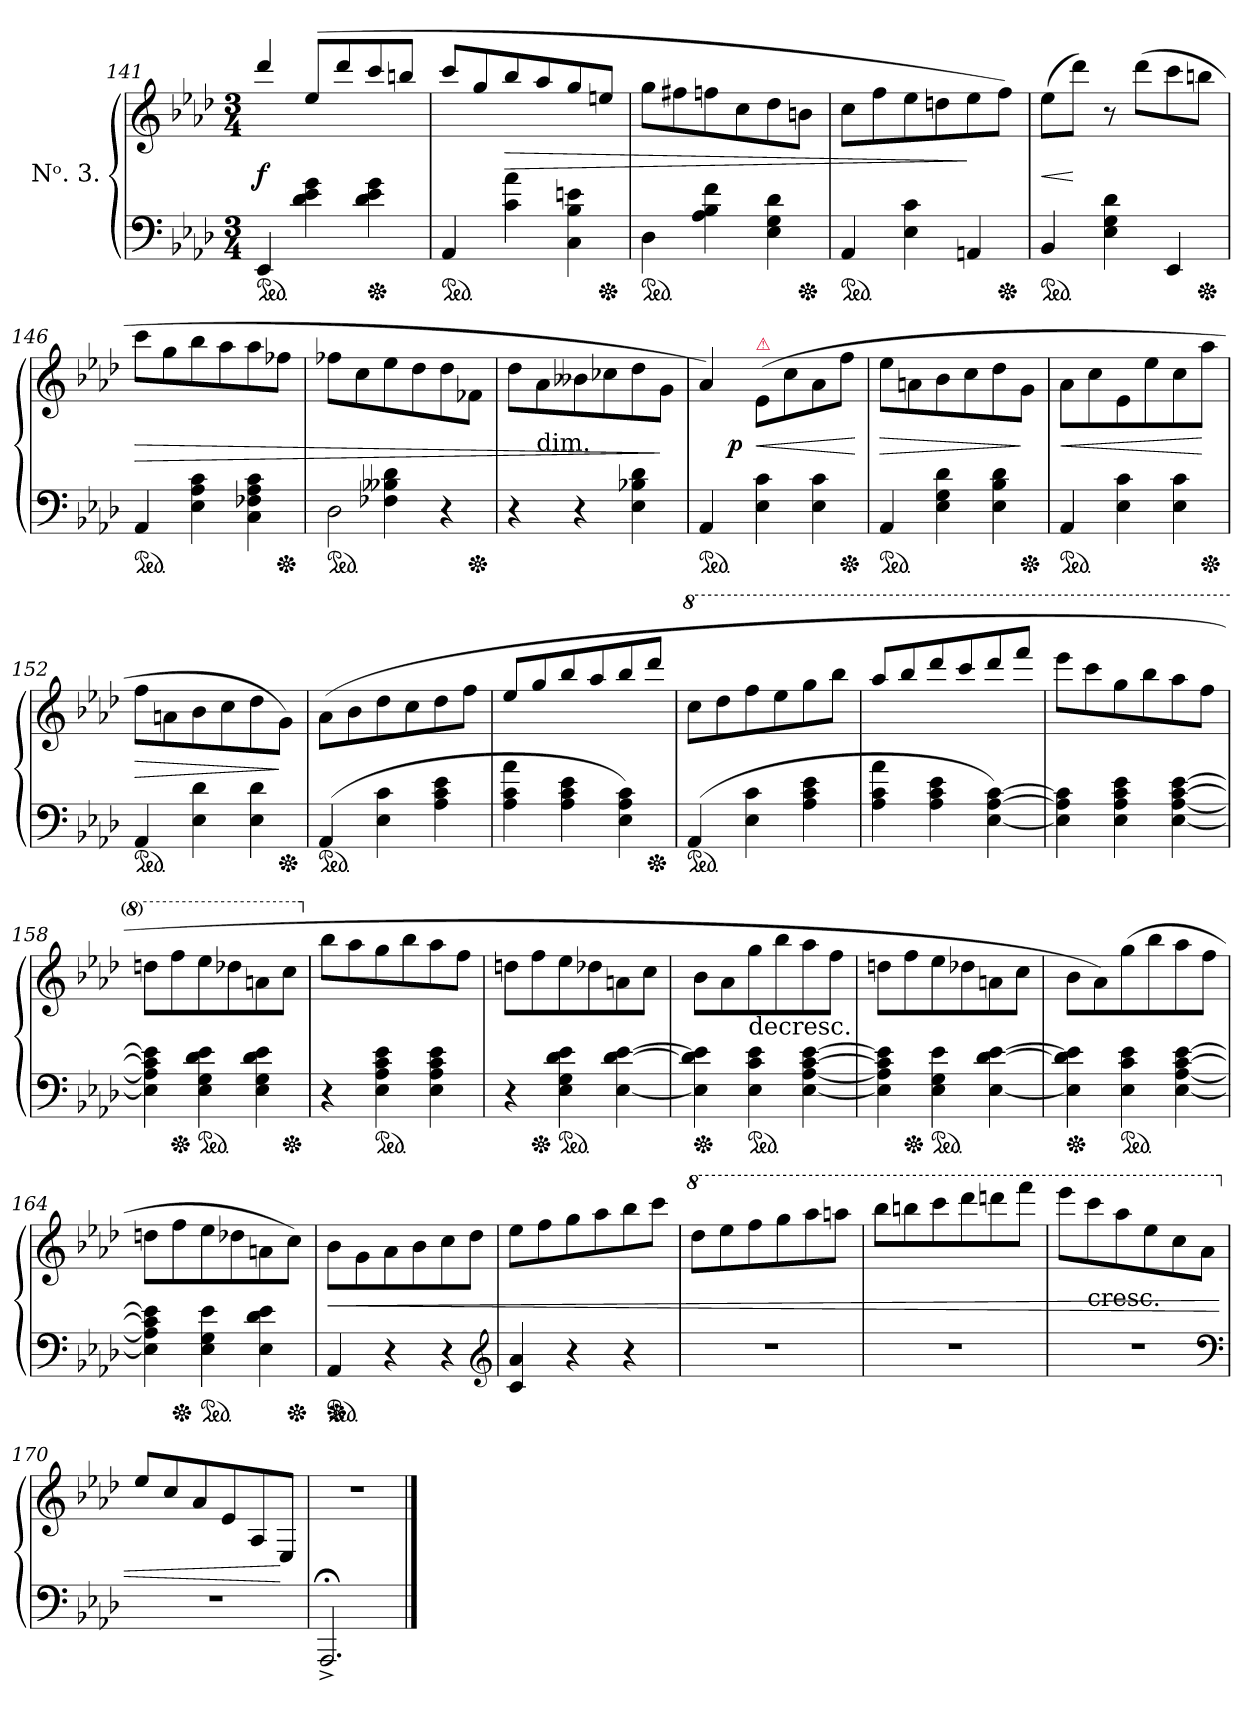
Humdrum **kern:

**kern	**kern	**dynam
*part1	*part1	*part1
*staff2	*staff1	*staff1/2
*I"Nᵒ. 3.	*	*
*clefF4	*clefG2	*
*k[b-e-a-d-]	*k[b-e-a-d-]	*
*M3/4	*M3/4	*
*ped	*	*
=141	=141	=141
4EE-	4ddd-/	f
4d-\ 4e-\ 4g\	(>8ee-/L	.
.	8ddd-	.
*Xped	*	*
4d-\ 4e-\ 4g\	8ccc	.
.	8bbnJ	.
=142	=142	=142
*ped	*	*
4AA-	8ccc/L	.
.	8gg	.
4c\ 4a-\	8bb-	>
.	8aa-	.
4C 4B- 4en	8gg	.
*Xped	*	*
.	8eenJ	.
=143	=143	=143
*ped	*	*
4D-	8ggL	.
.	8ff#X	.
4A- 4B- 4f	8ffn	.
.	8cc	.
4E- 4G 4d-	8dd-	.
*Xped	*	*
.	8bnJ	.
=144	=144	=144
*ped	*	*
4AA-	8ccL	.
.	8ff	.
4E- 4c	8ee-	.
.	8ddn	.
4AAn	8ee-	]
*Xped	*	*
.	8ffJ)	.
=145	=145	=145
*ped	*	*
4BB-	(>8ee-L	<
.	8ddd-J)	[
4E- 4G 4d-	8r	.
.	(>8ddd-L	.
4EE-	8ccc	.
*Xped	*	*
.	8bbnJ	.
=146	=146	=146
*ped	*	*
4AA-	8cccL	>
.	8gg	.
4E- 4A- 4c	8bb-	.
.	8aa-	.
4C 4F-X 4A- 4c	8aa-	.
*Xped	*	*
.	8ff-XJ	.
=147	=147	=147
*^	*	*
*ped	*	*	*
4rcyy	2D-	8ff-XL	.
.	.	8cc	.
4F-X\ 4B--X\ 4d-\	.	8ee-	.
.	.	8dd-	.
4reyy	4r	8dd-	.
*Xped	*	*	*
.	.	8f-XJ	.
*v	*v	*	*
=148	=148	=148
4r	8dd-L	.
!	!LO:TX:c:t=dim.	!
.	8a-	.
4r	8b--X	.
.	8cc-X	.
4E- 4B-X 4d-	8dd-	.
.	8gJ	]
=149	=149	=149
*	*^	*
*ped	*	*	*
4AA-	4a-)	8ryy	.
.	.	2ryy	p
!	!LO:TX:a:i:color=crimson:t=⚠	!	!
4E- 4c	(>8e-L	.	<
.	8cc	.	.
4E- 4c	8a-	.	.
*Xped	*	*	*
.	8ffJ	8ryy	.
.	.	.	[
*	*v	*v	*
=150	=150	=150
*ped	*	*
4AA-	8ee-L	>
.	8an	.
4E- 4G 4d-	8b-	.
.	8cc	.
4E- 4B- 4d-	8dd-	.
*Xped	*	*
.	8gJ	]
=151	=151	=151
*ped	*	*
4AA-	8a-L	<
.	8cc	.
4E- 4c	8e-	.
.	8ee-	.
4E- 4c	8cc	.
*Xped	*	*
.	8aa-J	[
=152	=152	=152
*ped	*	*
4AA-	8ffL	>
.	8an	.
4E- 4d-	8b-	.
.	8cc	.
4E- 4d-	8dd-	.
*Xped	*	*
.	8gJ)	]
=153	=153	=153
*ped	*	*
(<4AA-	(>8a-L	.
.	8b-	.
4E- 4c	8dd-	.
.	8cc	.
4A- 4c 4e-	8dd-	.
.	8ffJ	.
=154	=154	=154
4A-\ 4c\ 4a-\	8ee-/L	.
.	8gg/	.
4A-\ 4c\ 4e-\	8bb-/	.
.	8aa-/	.
4E- 4A- 4c)	8bb-	.
*Xped	*	*
.	8ddd-J	.
=155	=155	=155
*	*8va	*
*ped	*	*
(<4AA-	8cccL	.
.	8ddd-	.
4E- 4c	8fff	.
.	8eee-	.
4A- 4c 4e-	8ggg	.
.	8bbb-J	.
=156	=156	=156
4A-\ 4c\ 4a-\	8aaa-/L	.
.	8bbb-/	.
4A-\ 4c\ 4e-\	8dddd-/	.
.	8cccc/	.
[4E- [4A- [4c)	8dddd-	.
.	8ffffJ	.
=157	=157	=157
4E-] 4A-] 4c]	8eeee-L	.
.	8cccc	.
4E- 4A- 4c 4e-	8ggg	.
.	8bbb-	.
[4E- [4A- [4c [4e-	8aaa-	.
.	8fffJ	.
=158	=158	=158
4E-] 4A-] 4c] 4e-]	8dddnL	.
*Xped	*	*
.	8fff	.
*ped	*	*
4E- 4G 4d- 4e-	8eee-	.
.	8ddd-X	.
4E- 4G 4d- 4e-	8aan	.
*Xped	*	*
.	8cccJ	.
=159	=159	=159
*	*X8va	*
4r	8bb-L	.
.	8aa-	.
*ped	*	*
4E- 4A- 4c 4e-	8gg	.
.	8bb-	.
4E- 4A- 4c 4e-	8aa-	.
.	8ffJ	.
=160	=160	=160
4r	8ddnL	.
*Xped	*	*
.	8ff	.
*ped	*	*
4E- 4G 4d- 4e-	8ee-	.
.	8dd-X	.
[4E- [4d- [4e-	8an	.
.	8ccJ	.
=161	=161	=161
*Xped	*	*
4E-] 4d-] 4e-]	8b-L	.
.	8a-	.
!	!LO:TX:c:t=decresc.	!
*ped	*	*
4E- 4c 4e-	8gg	.
.	8bb-	.
[4E- [4A- [4c [4e-	8aa-	.
.	8ffJ	.
=162	=162	=162
4E-] 4A-] 4c] 4e-]	8ddnL	.
*Xped	*	*
.	8ff	.
*ped	*	*
4E- 4G 4e-	8ee-	.
.	8dd-X	.
[4E- [4d- [4e-	8an	.
.	8ccJ	.
=163	=163	=163
*Xped	*	*
4E-] 4d-] 4e-]	8b-L	.
.	8a-)	.
*ped	*	*
4E- 4c 4e-	(>8gg	.
.	8bb-	.
[4E- [4A- [4c [4e-	8aa-	.
.	8ffJ	.
=164	=164	=164
4E-] 4A-] 4c] 4e-]	8ddnL	.
*Xped	*	*
.	8ff	.
*ped	*	*
4E- 4G 4e-	8ee-	.
.	8dd-X	.
4E- 4d- 4e-	8an	.
*Xped	*	*
.	8ccJ)	.
=165	=165	=165
*ped	*	*
*Xped	*	*
4AA-	8b-L	<
.	8g	.
4r	8a-	.
.	8b-	.
4r	8cc	.
.	8dd-J	.
*clefG2	*	*
=166	=166	=166
4c 4a-	8ee-L	.
.	8ff	.
4r	8gg	.
.	8aa-	.
4r	8bb-	.
.	8cccJ	.
=167	=167	=167
*	*8va	*
2.rdd	8ddd-L	.
.	8eee-	.
.	8fff	.
.	8ggg	.
.	8aaa-	.
.	8aaanJ	.
=168	=168	=168
2.rdd	8bbb-L	.
.	8bbbn	.
.	8cccc	.
.	8dddd-	.
.	8ddddn	.
.	8ffffJ	.
=169	=169	=169
2.rdd	8eeee-L	.
!	!LO:TX:c:t=cresc.	!
.	8cccc	.
.	8aaa-	.
.	8eee-	.
.	8ccc	.
.	8aa-J	.
*clefF4	*	*
=170	=170	=170
*	*X8va	*
2.r	8ee-L	.
.	8cc	.
.	8a-	.
.	8e-	.
.	8A-/	.
.	8E-/J	[
=171	=171	=171
2.AAA-;<^>	2.rdd	.
==	==	==
*-	*-	*-
